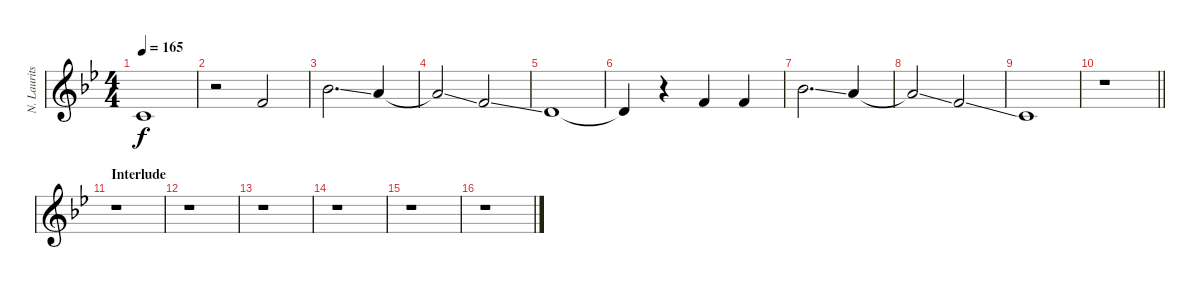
\track ("N. Lauritsen (Lead Vocals)" "N. Laurits") {instrument violin}
\staff {score}
\tuning (E4 B3 G3 D3 A2 E2) {hide}
\ts (4 4)
\tempo 165
\clef g2
\ks gminor
1.2.1{dy f} |
r.2 6.2.2 |
11.2{ss}.2{d} 10.2.4 |
10.2{ss t}.2 6.2{ss}.2 |
3.2.1 |
3.2{t}.4 r.4 6.2.4 6.2.4 |
11.2{ss}.2{d} 10.2.4 |
10.2{ss t}.2 6.2{ss}.2 |
1.2.1 |
\barLineRight lightlight
r.1 |
\section ("" "Interlude")
r.1 |
r.1 |
r.1 |
r.1 |
r.1 |
r.1
